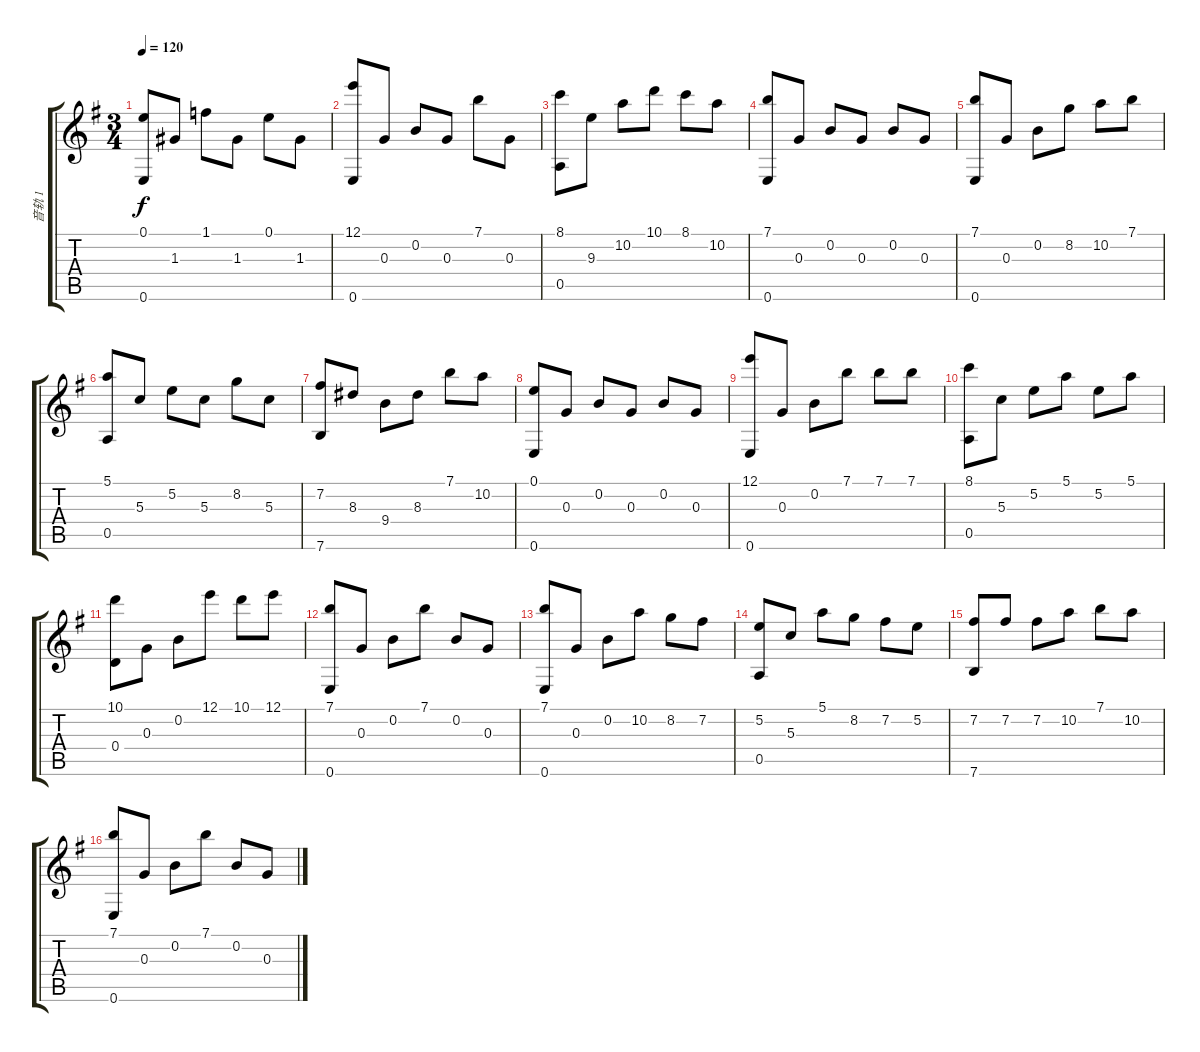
\track ("音轨 1" "音轨 1") {instrument acousticguitarnylon}
\staff {score tabs}
\tuning (E4 B3 G3 D3 A2 E2) {hide}
\ts (3 4)
\tempo 120
\clef g2
\ks eminor
(0.1 0.6).8{dy f} 1.3.8 1.1.8 1.3.8 0.1.8 1.3.8 |
(12.1 0.6).8 0.3.8 0.2.8 0.3.8 7.1.8 0.3.8 |
(8.1 0.5).8 9.3.8 10.2.8 10.1.8 8.1.8 10.2.8 |
(7.1 0.6).8 0.3.8 0.2.8 0.3.8 0.2.8 0.3.8 |
(7.1 0.6).8 0.3.8 0.2.8 8.2.8 10.2.8 7.1.8 |
(5.1 0.5).8 5.3.8 5.2.8 5.3.8 8.2.8 5.3.8 |
(7.2 7.6).8 8.3.8 9.4.8 8.3.8 7.1.8 10.2.8 |
(0.1 0.6).8 0.3.8 0.2.8 0.3.8 0.2.8 0.3.8 |
(12.1 0.6).8 0.3.8 0.2.8 7.1.8 7.1.8 7.1.8 |
(8.1 0.5).8 5.3.8 5.2.8 5.1.8 5.2.8 5.1.8 |
(10.1 0.4).8 0.3.8 0.2.8 12.1.8 10.1.8 12.1.8 |
(7.1 0.6).8 0.3.8 0.2.8 7.1.8 0.2.8 0.3.8 |
(7.1 0.6).8 0.3.8 0.2.8 10.2.8 8.2.8 7.2.8 |
(5.2 0.5).8 5.3.8 5.1.8 8.2.8 7.2.8 5.2.8 |
(7.2 7.6).8 7.2.8 7.2.8 10.2.8 7.1.8 10.2.8 |
(7.1 0.6).8 0.3.8 0.2.8 7.1.8 0.2.8 0.3.8
